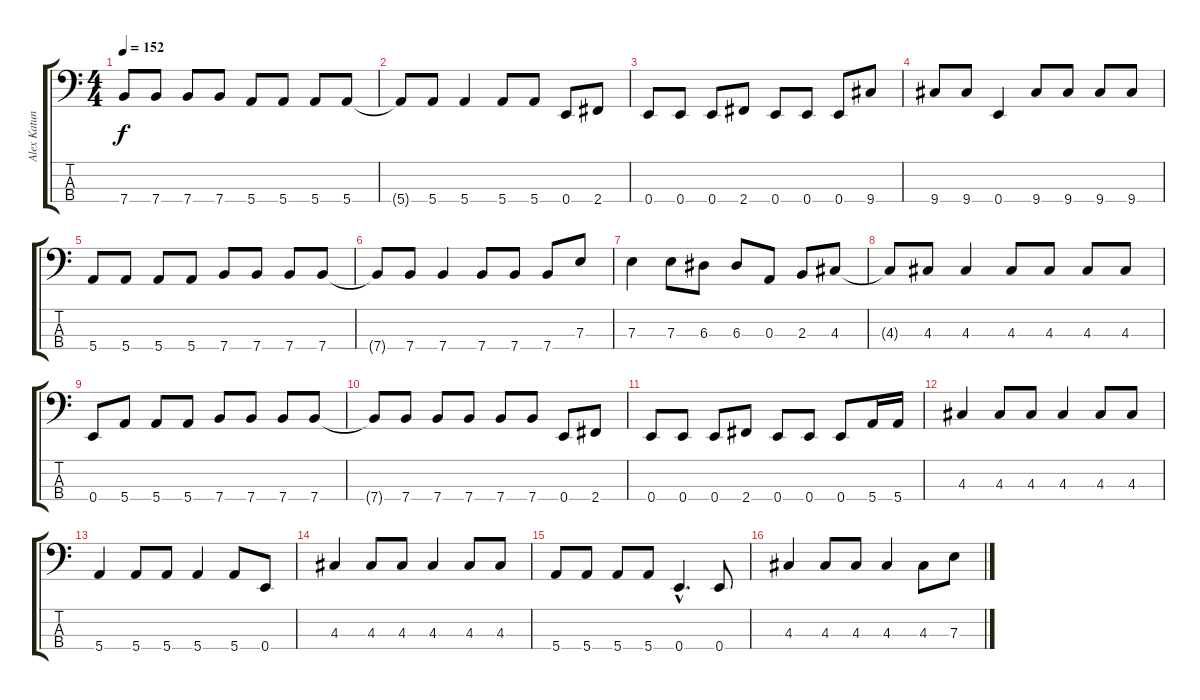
\track ("Alex Katunich" "Alex Katun") {instrument electricbassfinger}
\staff {score tabs}
\tuning (G2 D2 A1 E1) {hide}
\ts (4 4)
\tempo 152
\clef f4
\ks c
7.4.8{dy f} 7.4.8 7.4.8 7.4.8 5.4.8 5.4.8 5.4.8 5.4.8 |
5.4{t}.8 5.4.8 5.4.4 5.4.8 5.4.8 0.4.8 2.4.8 |
0.4.8 0.4.8 0.4.8 2.4.8 0.4.8 0.4.8 0.4.8 9.4.8 |
9.4.8 9.4.8 0.4.4 9.4.8 9.4.8 9.4.8 9.4.8 |
5.4.8 5.4.8 5.4.8 5.4.8 7.4.8 7.4.8 7.4.8 7.4.8 |
7.4{t}.8 7.4.8 7.4.4 7.4.8 7.4.8 7.4.8 7.3.8 |
7.3.4 7.3.8 6.3.8 6.3.8 0.3.8 2.3.8 4.3.8 |
4.3{t}.8 4.3.8 4.3.4 4.3.8 4.3.8 4.3.8 4.3.8 |
0.4.8 5.4.8 5.4.8 5.4.8 7.4.8 7.4.8 7.4.8 7.4.8 |
7.4{t}.8 7.4.8 7.4.8 7.4.8 7.4.8 7.4.8 0.4.8 2.4.8 |
0.4.8 0.4.8 0.4.8 2.4.8 0.4.8 0.4.8 0.4.8 5.4.16 5.4.16 |
4.3.4 4.3.8 4.3.8 4.3.4 4.3.8 4.3.8 |
5.4.4 5.4.8 5.4.8 5.4.4 5.4.8 0.4.8 |
4.3.4 4.3.8 4.3.8 4.3.4 4.3.8 4.3.8 |
5.4.8 5.4.8 5.4.8 5.4.8 0.4{hac}.4{d} 0.4.8 |
4.3.4 4.3.8 4.3.8 4.3.4 4.3.8 7.3.8
